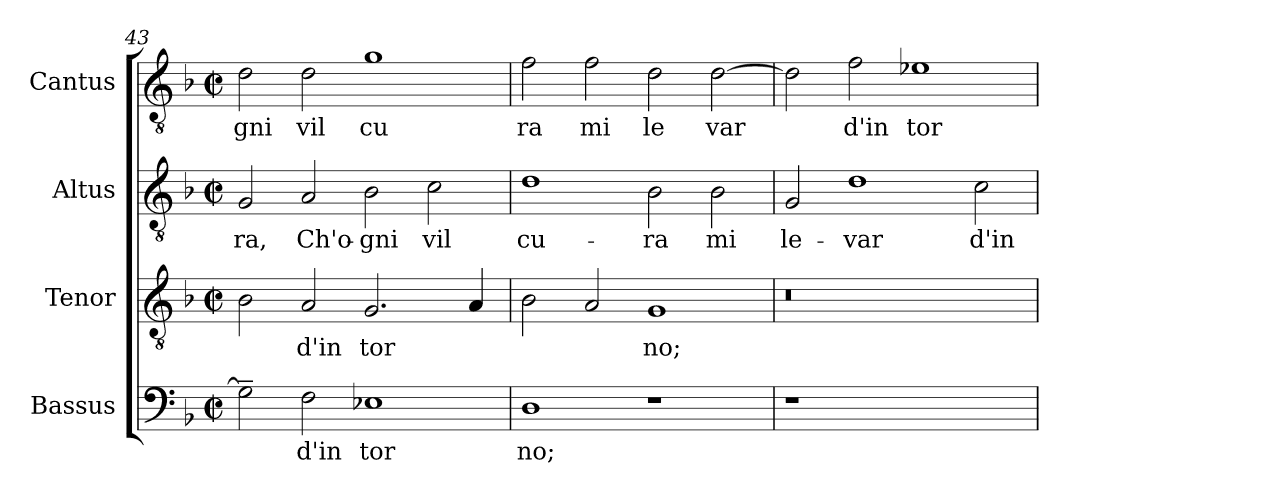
**kern	**text	**kern	**text	**kern	**text	**kern	**text
*part4	*part4	*part3	*part3	*part2	*part2	*part1	*part1
*staff4	*staff4	*staff3	*staff3	*staff2	*staff2	*staff1	*staff1
*I"Bassus	*	*I"Tenor	*	*I"Altus	*	*I"Cantus	*
*I'Bassus	*	*I'Tenor	*	*I'Altus	*	*I'Cantus	*
!!LO:LB:g=z
*clefF4	*	*clefGv2	*	*clefGv2	*	*clefGv2	*
*k[b-]	*	*k[b-]	*	*k[b-]	*	*k[b-]	*
*F:	*	*F:	*	*F:	*	*F:	*
*M2/2	*	*M2/2	*	*M2/2	*	*M2/2	*
*met(c|)	*	*met(c|)	*	*met(c|)	*	*met(c|)	*
=43	=43	=43	=43	=43	=43	=43	=43
!	!LO:LY:b:cj	!	!LO:LY:b:cj	!	!LO:LY:b:cj	!	!LO:LY:b:cj
2G~>\]	.	2B-\	.	2G/	ra,	2d\	gni
!	!LO:LY:b:cj	!	!LO:LY:b:cj	!	!LO:LY:b:cj	!	!LO:LY:b:cj
2F\	d'in	2A/	d'in	2A/	Ch'o-	2d\	vil
!	!LO:LY:b:cj	!	!LO:LY:b:cj	!	!LO:LY:b:cj	!	!LO:LY:b:cj
1E-X	tor	2.G/	tor	2B-\	-gni	1g	cu
!	!	!	!	!	!LO:LY:b:cj	!	!
.	.	.	.	2c\	vil	.	.
!	!	!	!LO:LY:b:cj	!	!	!	!
.	.	4A/	.	.	.	.	.
=44	=44	=44	=44	=44	=44	=44	=44
!	!LO:LY:b:cj	!	!LO:LY:b:cj	!	!LO:LY:b:cj	!	!LO:LY:b:cj
1D	no;	2B-\	.	1d	cu-	2f\	ra
!	!	!	!LO:LY:b:cj	!	!	!	!LO:LY:b:cj
.	.	2A/	.	.	.	2f\	mi
!	!	!	!LO:LY:b:cj	!	!LO:LY:b:cj	!	!LO:LY:b:cj
1r	.	1G	no;	2B-\	-ra	2d\	le
!	!	!	!	!	!LO:LY:b:cj	!	!LO:LY:b:cj
.	.	.	.	2B-\	mi	[>2d\	var
=45	=45	=45	=45	=45	=45	=45	=45
!	!	!	!	!	!LO:LY:b:cj	!	!LO:LY:b:cj
1r	.	0r	.	2G/	le-	2d\]	.
!	!	!	!	!	!LO:LY:b:cj	!	!LO:LY:b:cj
.	.	.	.	1d	-var	2f\	d'in
!	!	!	!	!	!	!	!LO:LY:b:cj
1ryy	.	.	.	.	.	1e-X	tor
!	!	!	!	!	!LO:LY:b:cj	!	!
.	.	.	.	2c\	d'in-	.	.
=	=	=	=	=	=	=	=
*-	*-	*-	*-	*-	*-	*-	*-
